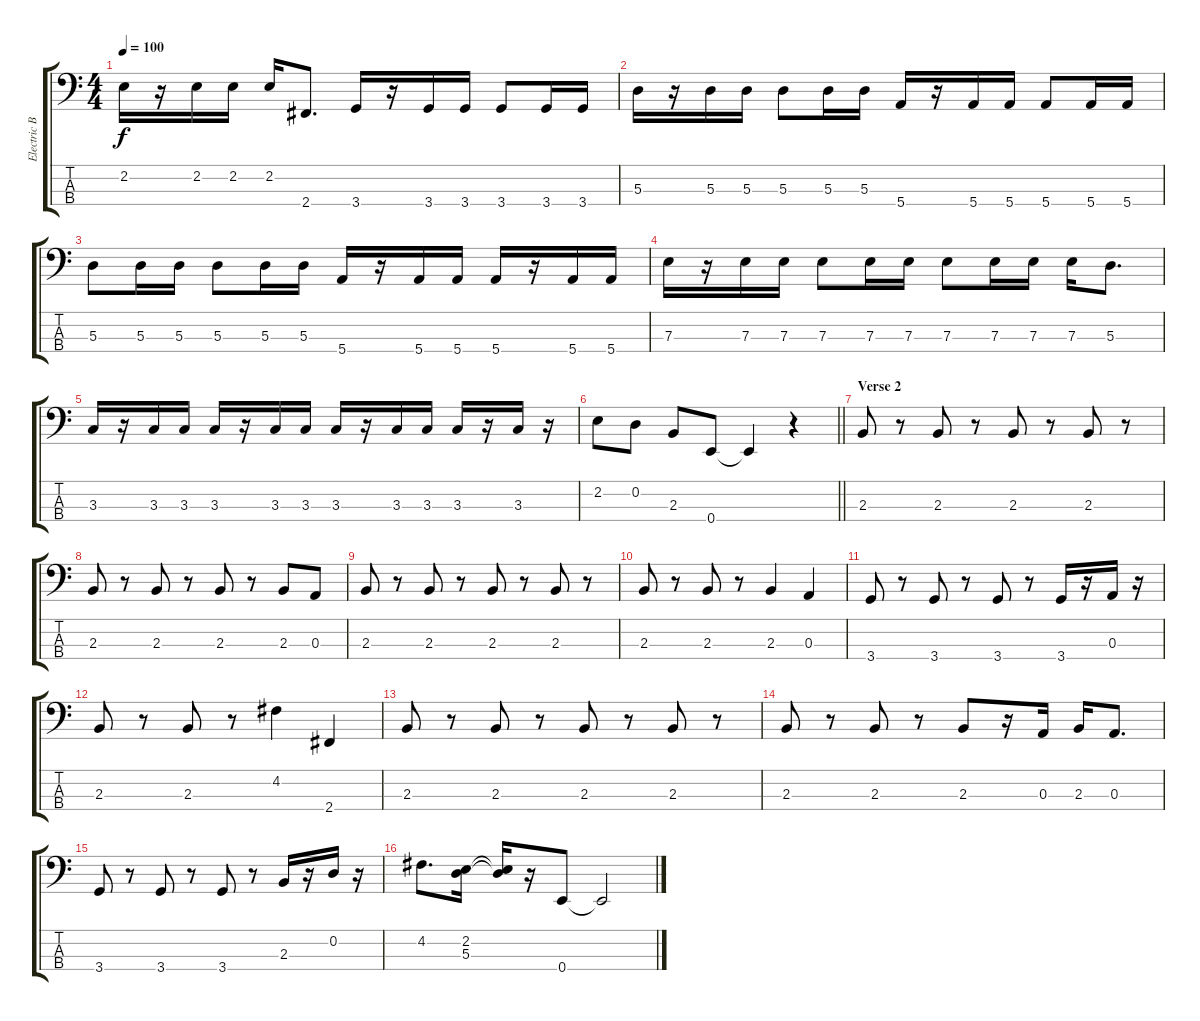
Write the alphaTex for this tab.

\track ("Electric Bass (Finger)" "Electric B") {instrument electricbassfinger}
\staff {score tabs}
\tuning (G2 D2 A1 E1) {hide}
\ts (4 4)
\tempo 100
\clef f4
\ks c
2.2.16{dy f} r.16 2.2.16 2.2.16 2.2.16 2.4.8{d} 3.4.16 r.16 3.4.16 3.4.16 3.4.8 3.4.16 3.4.16 |
5.3.16 r.16 5.3.16 5.3.16 5.3.8 5.3.16 5.3.16 5.4.16 r.16 5.4.16 5.4.16 5.4.8 5.4.16 5.4.16 |
5.3.8 5.3.16 5.3.16 5.3.8 5.3.16 5.3.16 5.4.16 r.16 5.4.16 5.4.16 5.4.16 r.16 5.4.16 5.4.16 |
7.3.16 r.16 7.3.16 7.3.16 7.3.8 7.3.16 7.3.16 7.3.8 7.3.16 7.3.16 7.3.16 5.3.8{d} |
3.3.16 r.16 3.3.16 3.3.16 3.3.16 r.16 3.3.16 3.3.16 3.3.16 r.16 3.3.16 3.3.16 3.3.16 r.16 3.3.16 r.16 |
\barLineRight lightlight
2.2.8 0.2.8 2.3.8 0.4.8 0.4{t}.4 r.4 |
\section ("" "Verse 2")
2.3.8 r.8 2.3.8 r.8 2.3.8 r.8 2.3.8 r.8 |
2.3.8 r.8 2.3.8 r.8 2.3.8 r.8 2.3.8 0.3.8 |
2.3.8 r.8 2.3.8 r.8 2.3.8 r.8 2.3.8 r.8 |
2.3.8 r.8 2.3.8 r.8 2.3.4 0.3.4 |
3.4.8 r.8 3.4.8 r.8 3.4.8 r.8 3.4.16 r.16 0.3.16 r.16 |
2.3.8 r.8 2.3.8 r.8 4.2.4 2.4.4 |
2.3.8 r.8 2.3.8 r.8 2.3.8 r.8 2.3.8 r.8 |
2.3.8 r.8 2.3.8 r.8 2.3.8 r.16 0.3.16 2.3.16 0.3.8{d} |
3.4.8 r.8 3.4.8 r.8 3.4.8 r.8 2.3.16 r.16 0.2.16 r.16 |
4.2.8{d} (2.2 5.3).16 (2.2{t} 5.3{t}).16 r.16 0.4.8 0.4{t}.2
